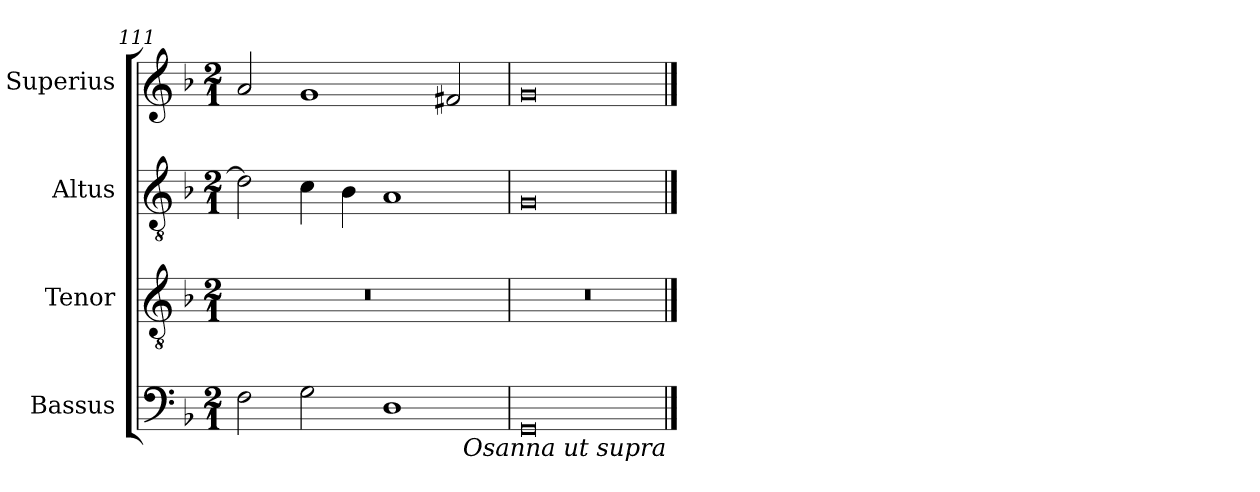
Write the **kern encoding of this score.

**kern	**kern	**kern	**kern
*part4	*part3	*part2	*part1
*staff4	*staff3	*staff2	*staff1
*I"Bassus	*I"Tenor	*I"Altus	*I"Superius
*I'B	*I'T	*I'A	*I'S
*clefF4	*clefGv2	*clefGv2	*clefG2
*k[b-]	*k[b-]	*k[b-]	*k[b-]
*M2/1	*M2/1	*M2/1	*M2/1
=111	=111	=111	=111
2F\	0r	2d\]	2a/
2G\	.	4c\	1g
.	.	4B-\	.
1D	.	1A	.
.	.	.	2f#X/
=112	=112	=112	=112
0GG	0r	0G	0g
!LO:TX:b:i:rj:t=Osanna ut supra	!	!	!
==	==	==	==
*-	*-	*-	*-
